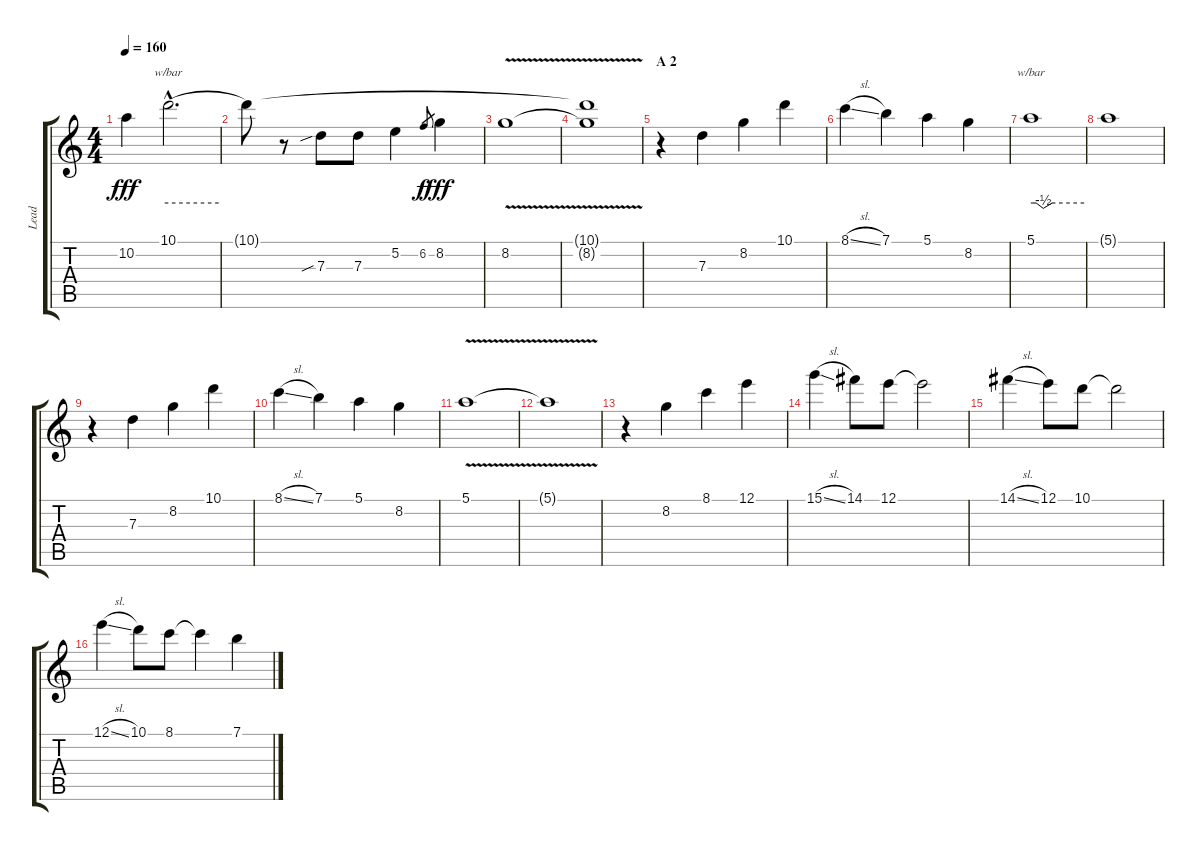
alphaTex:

\track ("Lead" "Lead") {instrument acousticguitarnylon}
\staff {score tabs}
\tuning (E4 B3 G3 D3 A2 E2) {hide}
\ts (4 4)
\tempo 160
\clef g2
\ks c
10.2.4{dy fff} 10.1{hac}.2{d tbe (hold default 0 0 60 0)} |
10.1{t}.8 r.8 7.3{sib}.8 7.3.8 5.2.4 6.2.8{gr dy f} 8.2.4{dy fff} |
8.2{v}.1 |
(10.1{t} 8.2{t}).1 |
\section ("" "A 2")
r.4{volume 16 instrument electricguitarjazz} 7.3.4 8.2.4 10.1.4 |
8.1{sl}.4 7.1.4 5.1.4 8.2.4 |
5.1.1{tbe (custom default 0 0 6 0 14 -2 24 0 60 0)} |
5.1{t}.1 |
r.4 7.3.4 8.2.4 10.1.4 |
8.1{sl}.4 7.1.4 5.1.4 8.2.4 |
5.1{v}.1 |
5.1{t}.1 |
r.4 8.2.4 8.1.4 12.1.4 |
15.1{sl}.4 14.1.8 12.1.8 12.1{t}.2 |
14.1{sl}.4 12.1.8 10.1.8 10.1{t}.2 |
12.1{sl}.4 10.1.8 8.1.8 8.1{t}.4 7.1.4
